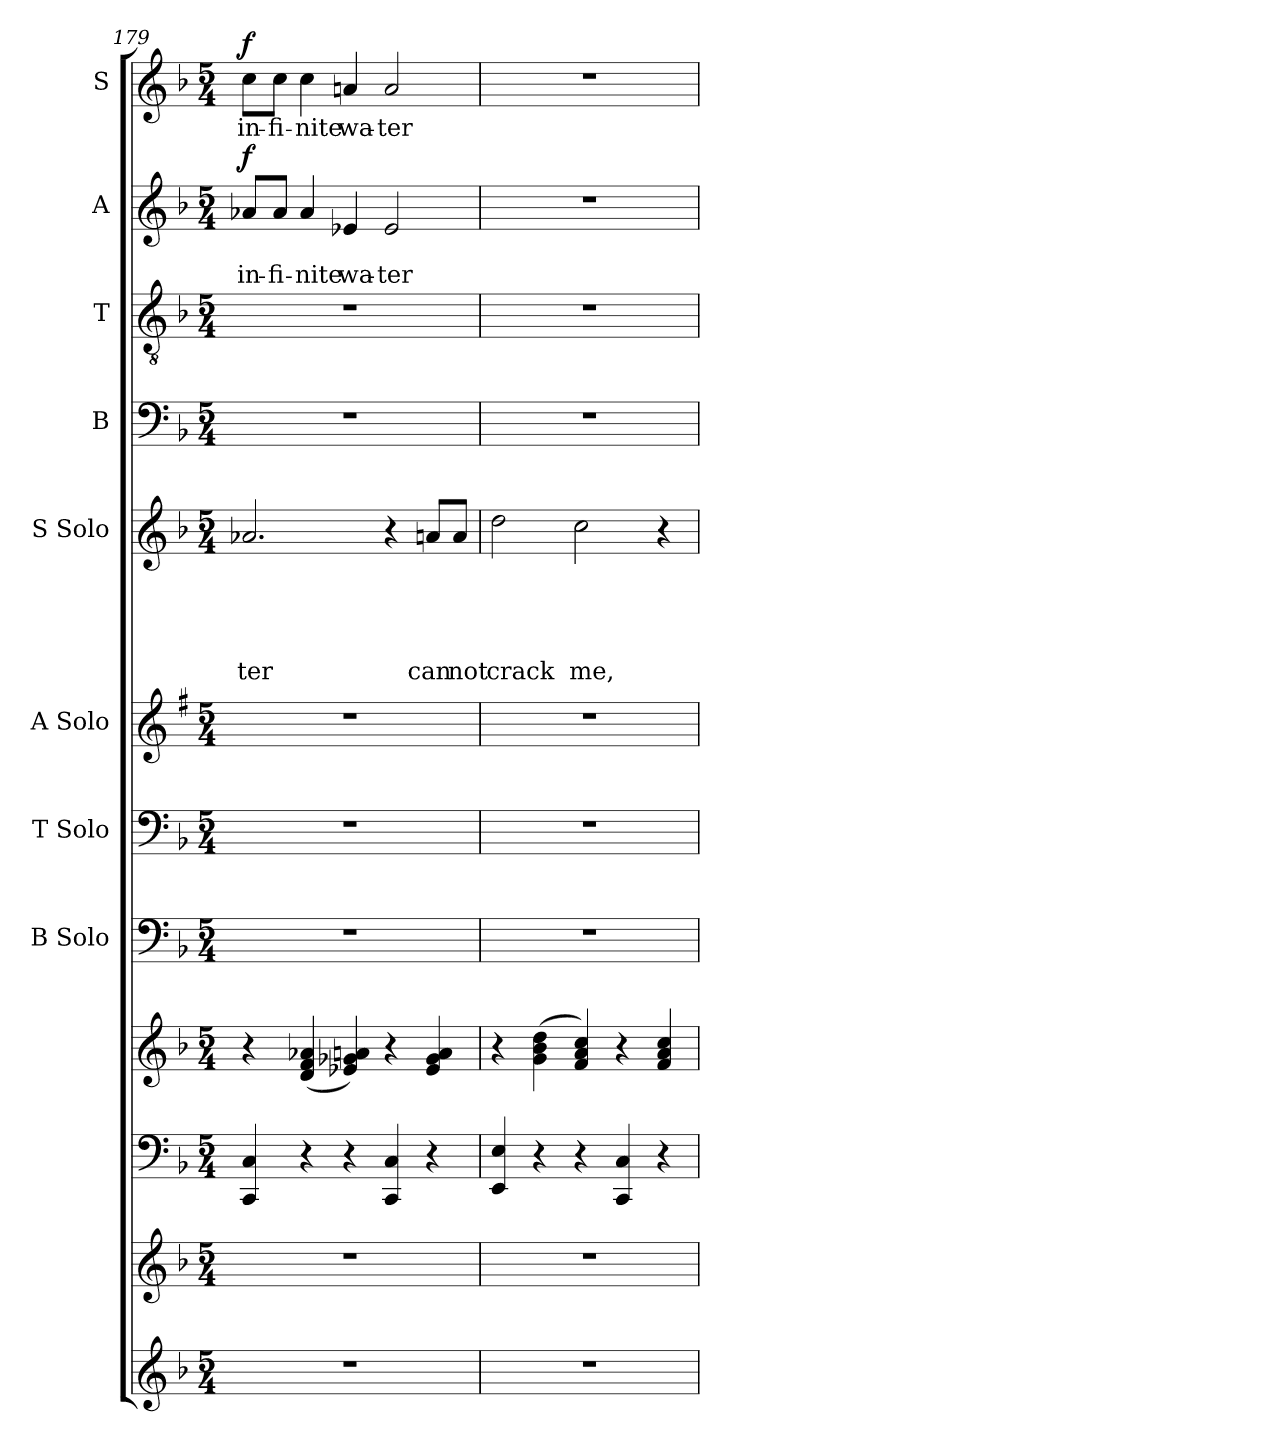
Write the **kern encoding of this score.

**kern	**kern	**kern	**kern	**kern	**kern	**kern	**kern	**text	**text	**text	**text	**text	**kern	**kern	**kern	**text	**text	**dynam	**kern	**text	**dynam
*part12	*part11	*part10	*part9	*part8	*part7	*part6	*part5	*part5	*part5	*part5	*part5	*part5	*part4	*part3	*part2	*part2	*part2	*part2	*part1	*part1	*part1
*staff12	*staff11	*staff10	*staff9	*staff8	*staff7	*staff6	*staff5	*staff5	*staff5	*staff5	*staff5	*staff5	*staff4	*staff3	*staff2	*staff2	*staff2	*staff2	*staff1	*staff1	*staff1
*	*	*	*	*I"B Solo	*I"T Solo	*I"A Solo	*I"S Solo	*	*	*	*	*	*I"B	*I"T	*I"A	*	*	*	*I"S	*	*
*clefG2	*clefG2	*clefF4	*clefG2	*clefF4	*clefF4	*clefG2	*clefG2	*	*	*	*	*	*clefF4	*clefGv2	*clefG2	*	*	*	*clefG2	*	*
*k[b-]	*k[b-]	*k[b-]	*k[b-]	*k[b-]	*k[b-]	*k[f#]	*k[b-]	*	*	*	*	*	*k[b-]	*k[b-]	*k[b-]	*	*	*	*k[b-]	*	*
*F:	*F:	*F:	*F:	*F:	*F:	*G:	*F:	*	*	*	*	*	*F:	*F:	*F:	*	*	*	*F:	*	*
*M5/4	*M5/4	*M5/4	*M5/4	*M5/4	*M5/4	*M5/4	*M5/4	*	*	*	*	*	*M5/4	*M5/4	*M5/4	*	*	*	*M5/4	*	*
=179	=179	=179	=179	=179	=179	=179	=179	=179	=179	=179	=179	=179	=179	=179	=179	=179	=179	=179	=179	=179	=179
!	!	!	!	!	!	!	!	!	!	!	!	!LO:LY:b	!LO:N:vis=1	!LO:N:vis=1	!	!	!LO:LY:b	!LO:DY:a	!	!LO:LY:b	!LO:DY:a
4%5r	4%5r	4CC/ 4C/	4r	4%5r	4%5r	4%5r	2.a-X/	.	.	.	.	-ter	4%5r	4%5r	8a-X/L	.	in-	f	8cc\L	in-	f
!	!	!	!	!	!	!	!	!	!	!	!	!	!	!	!	!	!LO:LY:b	!	!	!LO:LY:b:rj	!
.	.	.	.	.	.	.	.	.	.	.	.	.	.	.	8a-/J	.	-fi-	.	8cc\J	-fi-	.
!	!	!	!	!	!	!	!	!	!	!	!	!	!	!	!	!	!LO:LY:b	!	!	!LO:LY:b	!
.	.	4r	(<4d/ 4f/ 4a-X/	.	.	.	.	.	.	.	.	.	.	.	4a-/	.	-nite	.	4cc\	-nite	.
!	!	!	!	!	!	!	!	!	!	!	!	!	!	!	!	!	!LO:LY:b	!	!	!LO:LY:b	!
.	.	4r	4e-X/ 4g-X/ 4an/)	.	.	.	.	.	.	.	.	.	.	.	4e-X/	.	wa-	.	4an/	wa-	.
!	!	!	!	!	!	!	!	!	!	!	!	!	!	!	!	!	!LO:LY:b:rj	!	!	!LO:LY:b	!
.	.	4CC/ 4C/	4r	.	.	.	4r	.	.	.	.	.	.	.	2e-/	.	-ter	.	2a/	-ter	.
!	!	!	!	!	!	!	!	!	!	!	!	!LO:LY:b	!	!	!	!	!	!	!	!	!
.	.	4r	4e-/ 4g-/ 4a/	.	.	.	8an/L	.	.	.	.	can	.	.	.	.	.	.	.	.	.
!	!	!	!	!	!	!	!	!	!	!	!	!LO:LY:b	!	!	!	!	!	!	!	!	!
.	.	.	.	.	.	.	8a/J	.	.	.	.	not	.	.	.	.	.	.	.	.	.
=180	=180	=180	=180	=180	=180	=180	=180	=180	=180	=180	=180	=180	=180	=180	=180	=180	=180	=180	=180	=180	=180
!	!	!	!	!	!	!	!	!	!	!	!	!LO:LY:b	!LO:N:vis=1	!LO:N:vis=1	!LO:N:vis=1	!	!	!	!LO:N:vis=1	!	!
4%5r	4%5r	4EE/ 4E/	4r	4%5r	4%5r	4%5r	2dd\	.	.	.	.	crack	4%5r	4%5r	4%5r	.	.	.	4%5r	.	.
.	.	4r	(>4g\ 4b-\ 4dd\	.	.	.	.	.	.	.	.	.	.	.	.	.	.	.	.	.	.
!	!	!	!	!	!	!	!	!	!	!	!	!LO:LY:b	!	!	!	!	!	!	!	!	!
.	.	4r	4f/ 4a/ 4cc/)	.	.	.	2cc\	.	.	.	.	me,	.	.	.	.	.	.	.	.	.
.	.	4CC/ 4C/	4r	.	.	.	.	.	.	.	.	.	.	.	.	.	.	.	.	.	.
.	.	4r	4f/ 4a/ 4cc/	.	.	.	4r	.	.	.	.	.	.	.	.	.	.	.	.	.	.
=	=	=	=	=	=	=	=	=	=	=	=	=	=	=	=	=	=	=	=	=	=
*-	*-	*-	*-	*-	*-	*-	*-	*-	*-	*-	*-	*-	*-	*-	*-	*-	*-	*-	*-	*-	*-
